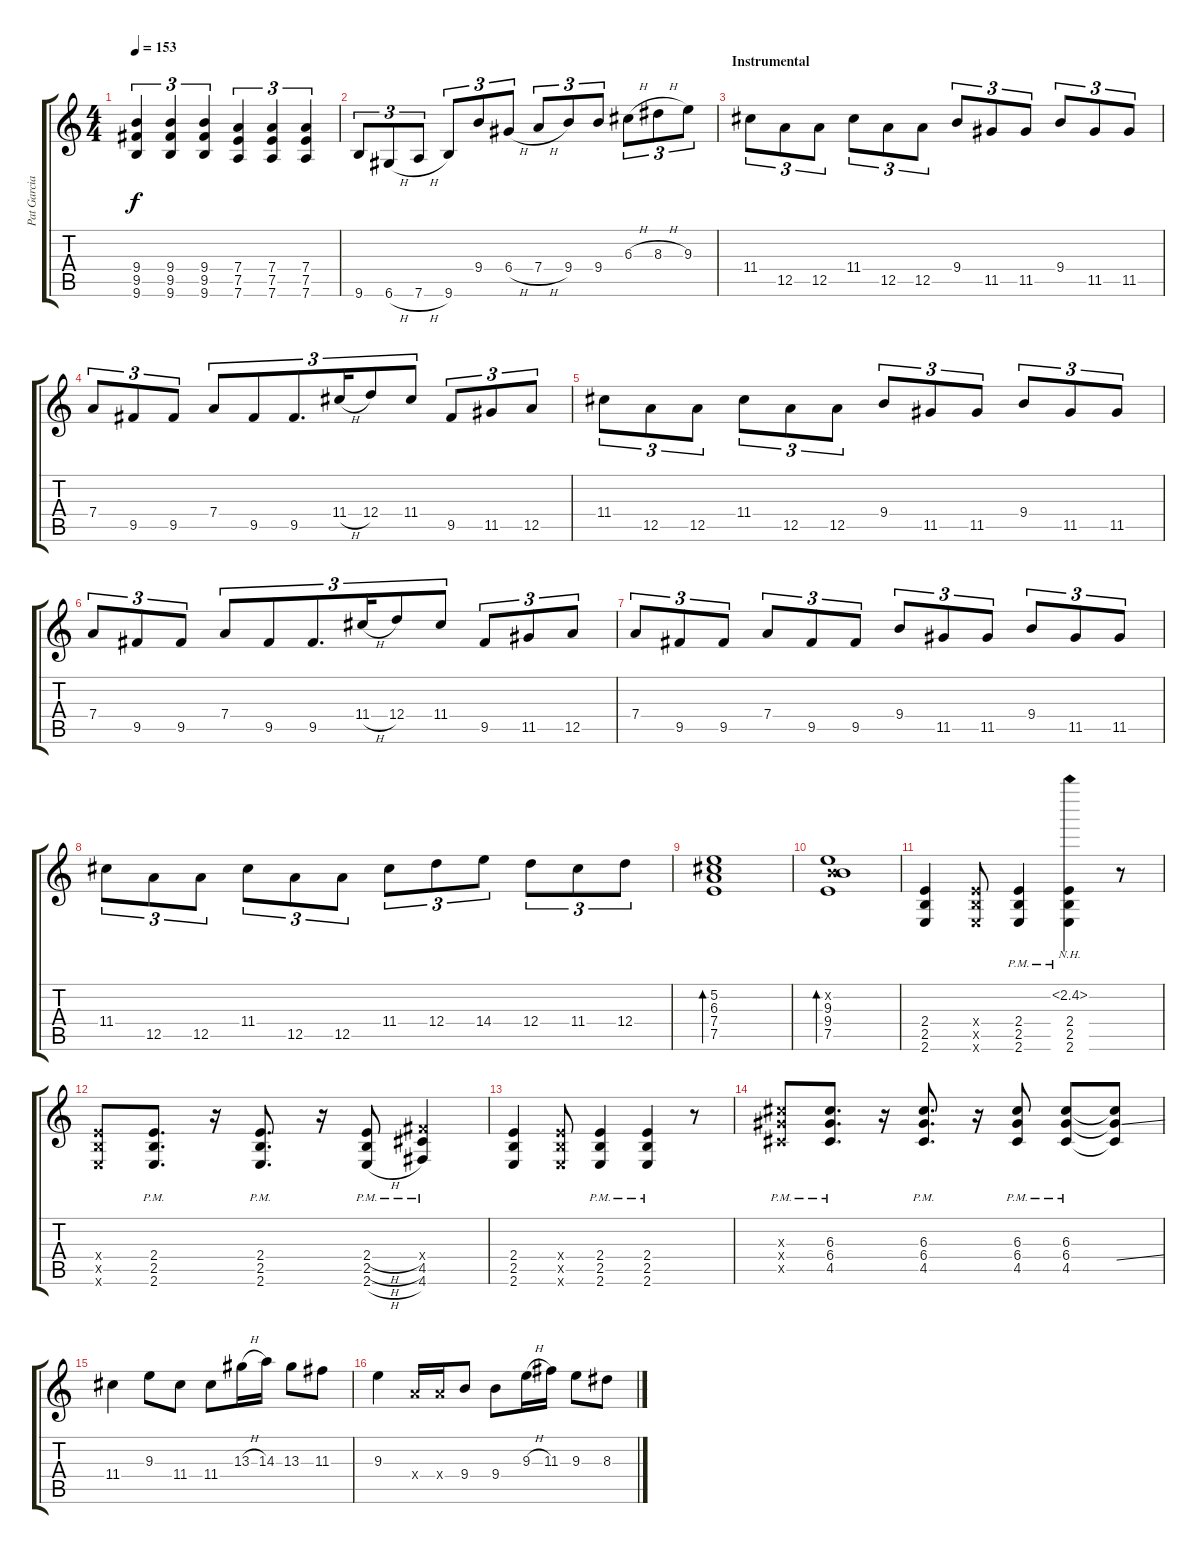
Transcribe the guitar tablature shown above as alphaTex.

\track ("Pat Garcia" "Pat Garcia") {instrument overdrivenguitar}
\staff {score tabs}
\tuning (E4 B3 G3 D3 A2 D2) {hide}
\ts (4 4)
\tempo 153
\clef g2
\ks c
(9.4 9.5 9.6).4{tu (3 2) dy f} (9.4 9.5 9.6).4{tu (3 2)} (9.4 9.5 9.6).4{tu (3 2)} (7.4 7.5 7.6).4{tu (3 2)} (7.4 7.5 7.6).4{tu (3 2)} (7.4 7.5 7.6).4{tu (3 2)} |
9.6.8{tu (3 2)} 6.6{h}.8{tu (3 2)} 7.6{h}.8{tu (3 2)} 9.6.8{tu (3 2)} 9.4.8{tu (3 2)} 6.4{h}.8{tu (3 2)} 7.4{h}.8{tu (3 2)} 9.4.8{tu (3 2)} 9.4.8{tu (3 2)} 6.3{h}.8{tu (3 2)} 8.3{h}.8{tu (3 2)} 9.3.8{tu (3 2)} |
\section ("" "Instrumental")
11.4.8{tu (3 2)} 12.5.8{tu (3 2)} 12.5.8{tu (3 2)} 11.4.8{tu (3 2)} 12.5.8{tu (3 2)} 12.5.8{tu (3 2)} 9.4.8{tu (3 2)} 11.5.8{tu (3 2)} 11.5.8{tu (3 2)} 9.4.8{tu (3 2)} 11.5.8{tu (3 2)} 11.5.8{tu (3 2)} |
7.4.8{tu (3 2)} 9.5.8{tu (3 2)} 9.5.8{tu (3 2)} 7.4.8{tu (3 2)} 9.5.8{tu (3 2)} 9.5.8{d tu (3 2)} 11.4{h}.16{tu (3 2)} 12.4.8{tu (3 2)} 11.4.8{tu (3 2)} 9.5.8{tu (3 2)} 11.5.8{tu (3 2)} 12.5.8{tu (3 2)} |
11.4.8{tu (3 2)} 12.5.8{tu (3 2)} 12.5.8{tu (3 2)} 11.4.8{tu (3 2)} 12.5.8{tu (3 2)} 12.5.8{tu (3 2)} 9.4.8{tu (3 2)} 11.5.8{tu (3 2)} 11.5.8{tu (3 2)} 9.4.8{tu (3 2)} 11.5.8{tu (3 2)} 11.5.8{tu (3 2)} |
7.4.8{tu (3 2)} 9.5.8{tu (3 2)} 9.5.8{tu (3 2)} 7.4.8{tu (3 2)} 9.5.8{tu (3 2)} 9.5.8{d tu (3 2)} 11.4{h}.16{tu (3 2)} 12.4.8{tu (3 2)} 11.4.8{tu (3 2)} 9.5.8{tu (3 2)} 11.5.8{tu (3 2)} 12.5.8{tu (3 2)} |
7.4.8{tu (3 2)} 9.5.8{tu (3 2)} 9.5.8{tu (3 2)} 7.4.8{tu (3 2)} 9.5.8{tu (3 2)} 9.5.8{tu (3 2)} 9.4.8{tu (3 2)} 11.5.8{tu (3 2)} 11.5.8{tu (3 2)} 9.4.8{tu (3 2)} 11.5.8{tu (3 2)} 11.5.8{tu (3 2)} |
11.4.8{tu (3 2)} 12.5.8{tu (3 2)} 12.5.8{tu (3 2)} 11.4.8{tu (3 2)} 12.5.8{tu (3 2)} 12.5.8{tu (3 2)} 11.4.8{tu (3 2)} 12.4.8{tu (3 2)} 14.4.8{tu (3 2)} 12.4.8{tu (3 2)} 11.4.8{tu (3 2)} 12.4.8{tu (3 2)} |
(5.2 6.3 7.4 7.5).1{bd 120} |
(0.2{x} 9.3 9.4 7.5).1{bd 120} |
(2.4 2.5 2.6).4 (2.4{x} 2.5{x} 2.6{x}).8 (2.4{pm} 2.5{pm} 2.6).4 (2.2{nh} 2.4{pm} 2.5{pm} 2.6).4 r.8 |
(2.4{x} 2.5{x} 2.6{x}).8 (2.4{pm} 2.5{pm} 2.6).8{d} r.16 (2.4{pm} 2.5{pm} 2.6).8{d} r.16 (2.4{h pm} 2.5{h pm} 2.6{h}).8 (4.4{pm x} 4.5{pm} 4.6).4 |
(2.4 2.5 2.6).4 (2.4{x} 2.5{x} 2.6{x}).8 (2.4{pm} 2.5{pm} 2.6).4 (2.4{pm} 2.5{pm} 2.6).4 r.8 |
(6.3{x} 6.4{pm x} 4.5{x}).8 (6.3{pm} 6.4{pm} 4.5).8{d} r.16 (6.3{pm} 6.4{pm} 4.5).8{d} r.16 (6.3{pm} 6.4{pm} 4.5).8 (6.3{pm} 6.4{pm} 4.5).8 (6.3{t} 6.4{ss t} 4.5{t}).8 |
11.4.4 9.3.8 11.4.8 11.4.8 13.3{h}.16 14.3.16 13.3.8 11.3.8 |
9.3.4 7.4{x}.16 7.4{x}.16 9.4.8 9.4.8 9.3{h}.16 11.3.16 9.3.8 8.3.8
